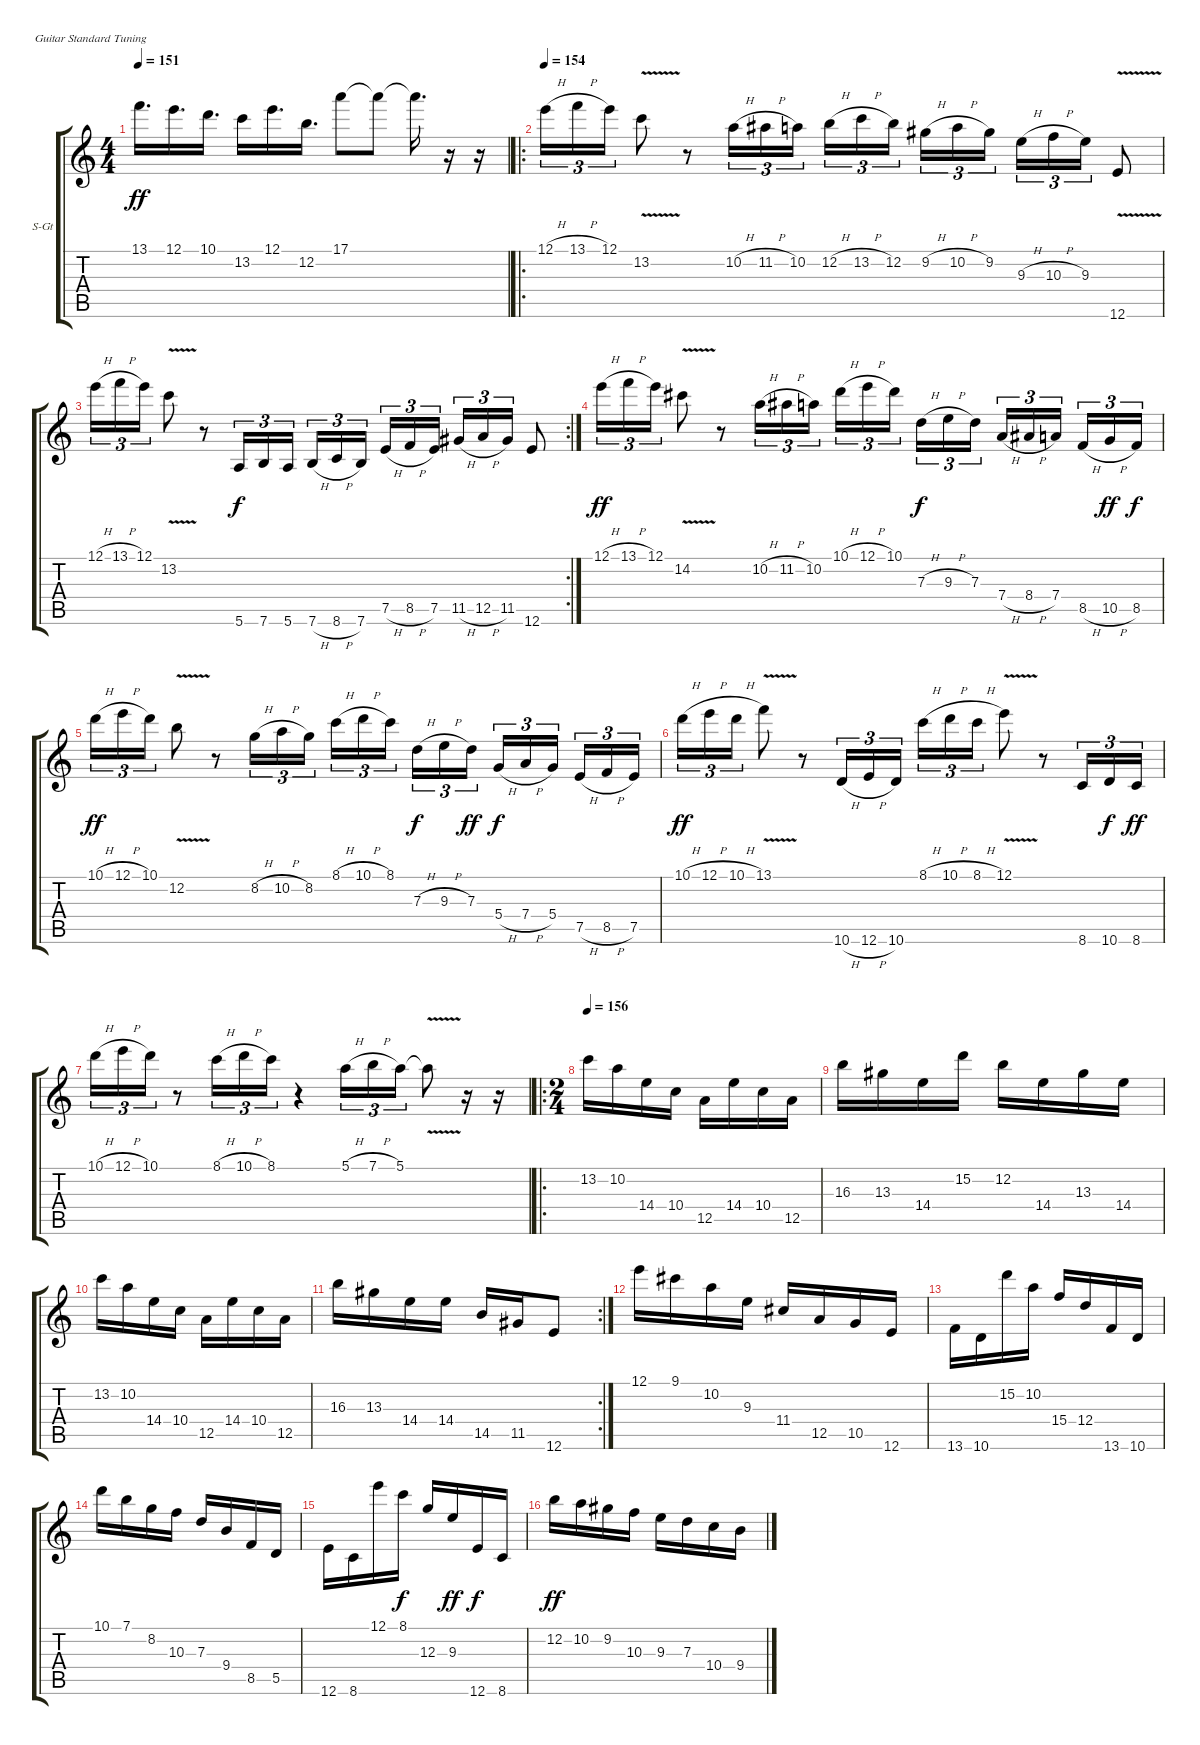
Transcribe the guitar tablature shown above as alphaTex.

\defaultSystemsLayout 4
\bracketExtendMode groupsimilarinstruments
\firstSystemTrackNameOrientation horizontal
\otherSystemsTrackNameOrientation horizontal
\track ("Main Guitar" "S-Gt") {instrument acousticguitarsteel}
\staff {score tabs}
\tuning (E4 B3 G3 D3 A2 E2)
\ts (4 4)
\tempo 151
\clef g2
\ks c
13.1.16{d dy ff} 12.1.16{d} 10.1.16{d} 13.2.16 12.1.16{d} 12.2.16{d} 17.1.8 17.1{t}.8 17.1{t}.16{d} r.16 r.16 |
\ro
\tempo 154
12.1{h}.16{tu (3 2)} 13.1{h}.16{tu (3 2)} 12.1.16{tu (3 2)} 13.2{v}.8 r.8 10.2{h}.16{tu (3 2)} 11.2{h}.16{tu (3 2)} 10.2.16{tu (3 2)} 12.2{h}.16{tu (3 2)} 13.2{h}.16{tu (3 2)} 12.2.16{tu (3 2)} 9.2{h}.16{tu (3 2)} 10.2{h}.16{tu (3 2)} 9.2.16{tu (3 2)} 9.3{h}.16{tu (3 2)} 10.3{h}.16{tu (3 2)} 9.3.16{tu (3 2)} 12.6{v}.8 |
\rc 2
12.1{h}.16{tu (3 2)} 13.1{h}.16{tu (3 2)} 12.1.16{tu (3 2)} 13.2{v}.8 r.8 5.6.16{tu (3 2) dy f} 7.6.16{tu (3 2)} 5.6.16{tu (3 2)} 7.6{h}.16{tu (3 2)} 8.6{h}.16{tu (3 2)} 7.6.16{tu (3 2)} 7.5{h}.16{tu (3 2)} 8.5{h}.16{tu (3 2)} 7.5.16{tu (3 2)} 11.5{h}.16{tu (3 2)} 12.5{h}.16{tu (3 2)} 11.5.16{tu (3 2)} 12.6.8 |
12.1{h}.16{tu (3 2) dy ff} 13.1{h}.16{tu (3 2)} 12.1.16{tu (3 2)} 14.2{v}.8 r.8 10.2{h}.16{tu (3 2)} 11.2{h}.16{tu (3 2)} 10.2.16{tu (3 2)} 10.1{h}.16{tu (3 2)} 12.1{h}.16{tu (3 2)} 10.1.16{tu (3 2)} 7.3{h}.16{tu (3 2) dy f} 9.3{h}.16{tu (3 2)} 7.3.16{tu (3 2)} 7.4{h}.16{tu (3 2)} 8.4{h}.16{tu (3 2)} 7.4.16{tu (3 2)} 8.5{h}.16{tu (3 2)} 10.5{h}.16{tu (3 2) dy ff} 8.5.16{tu (3 2) dy f} |
10.1{h}.16{tu (3 2) dy ff} 12.1{h}.16{tu (3 2)} 10.1.16{tu (3 2)} 12.2{v}.8 r.8 8.2{h}.16{tu (3 2)} 10.2{h}.16{tu (3 2)} 8.2.16{tu (3 2)} 8.1{h}.16{tu (3 2)} 10.1{h}.16{tu (3 2)} 8.1.16{tu (3 2)} 7.3{h}.16{tu (3 2) dy f} 9.3{h}.16{tu (3 2)} 7.3.16{tu (3 2) dy ff} 5.4{h}.16{tu (3 2) dy f} 7.4{h}.16{tu (3 2)} 5.4.16{tu (3 2)} 7.5{h}.16{tu (3 2)} 8.5{h}.16{tu (3 2)} 7.5.16{tu (3 2)} |
10.1{h}.16{tu (3 2) dy ff} 12.1{h}.16{tu (3 2)} 10.1{h}.16{tu (3 2)} 13.1{v}.8 r.8 10.6{h}.16{tu (3 2)} 12.6{h}.16{tu (3 2)} 10.6.16{tu (3 2)} 8.1{h}.16{tu (3 2)} 10.1{h}.16{tu (3 2)} 8.1{h}.16{tu (3 2)} 12.1{v}.8 r.8 8.6.16{tu (3 2)} 10.6.16{tu (3 2) dy f} 8.6.16{tu (3 2) dy ff} |
10.1{h}.16{tu (3 2)} 12.1{h}.16{tu (3 2)} 10.1.16{tu (3 2)} r.8 8.1{h}.16{tu (3 2)} 10.1{h}.16{tu (3 2)} 8.1.16{tu (3 2)} r.4 5.1{h}.16{tu (3 2)} 7.1{h}.16{tu (3 2)} 5.1.16{tu (3 2)} 5.1{v t}.8 r.16 r.16 |
\ro
\ts (2 4)
\tempo 156
13.2.16 10.2.16 14.4.16 10.4.16 12.5.16 14.4.16 10.4.16 12.5.16 |
16.3.16 13.3.16 14.4.16 15.2.16 12.2.16 14.4.16 13.3.16 14.4.16 |
13.2.16 10.2.16 14.4.16 10.4.16 12.5.16 14.4.16 10.4.16 12.5.16 |
\rc 2
16.3.16 13.3.16 14.4.16 14.4.16 14.5.16 11.5.16 12.6.8 |
12.1.16 9.1.16 10.2.16 9.3.16 11.4.16 12.5.16 10.5.16 12.6.16 |
13.6.16 10.6.16 15.2.16 10.2.16 15.4.16 12.4.16 13.6.16 10.6.16 |
10.1.16 7.1.16 8.2.16 10.3.16 7.3.16 9.4.16 8.5.16 5.5.16 |
12.6.16 8.6.16 12.1.16 8.1.16{dy f} 12.3.16 9.3.16{dy ff} 12.6.16{dy f} 8.6.16 |
12.2.16{dy ff} 10.2.16 9.2.16 10.3.16 9.3.16 7.3.16 10.4.16 9.4.16
